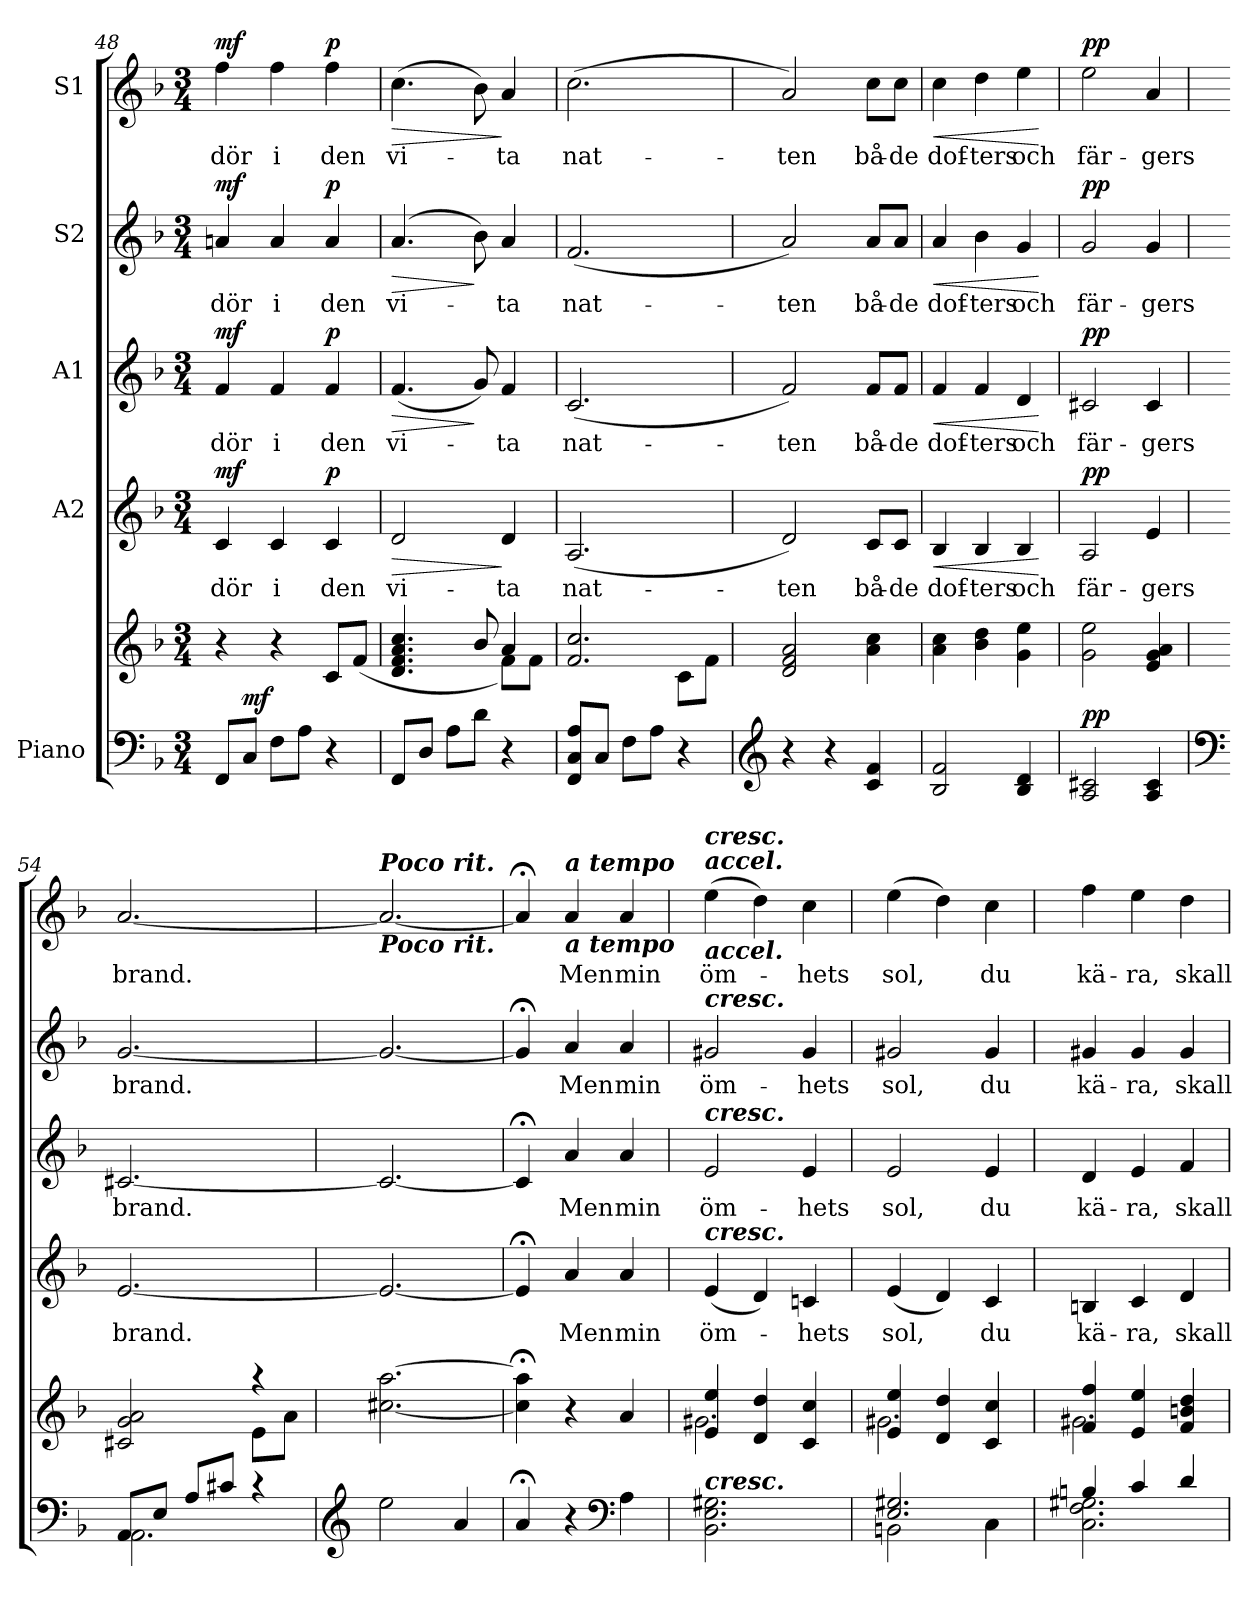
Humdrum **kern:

**kern	**kern	**dynam	**kern	**text	**dynam	**kern	**text	**dynam	**kern	**text	**dynam	**kern	**text	**dynam
*part5	*part5	*part5	*part4	*part4	*part4	*part3	*part3	*part3	*part2	*part2	*part2	*part1	*part1	*part1
*staff6	*staff5	*staff5/6	*staff4	*staff4	*staff4	*staff3	*staff3	*staff3	*staff2	*staff2	*staff2	*staff1	*staff1	*staff1
*I"Piano	*	*	*I"A2	*	*	*I"A1	*	*	*I"S2	*	*	*I"S1	*	*
*clefF4	*clefG2	*	*clefG2	*	*	*clefG2	*	*	*clefG2	*	*	*clefG2	*	*
*k[b-]	*k[b-]	*	*k[b-]	*	*	*k[b-]	*	*	*k[b-]	*	*	*k[b-]	*	*
*F:	*F:	*	*F:	*	*	*F:	*	*	*F:	*	*	*F:	*	*
*M3/4	*M3/4	*	*M3/4	*	*	*M3/4	*	*	*M3/4	*	*	*M3/4	*	*
=48	=48	=48	=48	=48	=48	=48	=48	=48	=48	=48	=48	=48	=48	=48
!	!	!	!	!LO:LY:b	!LO:DY:a	!	!LO:LY:b	!LO:DY:a	!	!LO:LY:b	!LO:DY:a	!	!LO:LY:b	!LO:DY:a
(<8FF/L	4r	.	4c/	dör	mf	4f/	dör	mf	4ani/	dör	mf	4ff\	dör	mf
!	!	!LO:DY:a=2	!	!	!	!	!	!	!	!	!	!	!	!
8C/J	.	mf	.	.	.	.	.	.	.	.	.	.	.	.
!	!	!	!	!LO:LY:b	!	!	!LO:LY:b	!	!	!LO:LY:b	!	!	!LO:LY:b	!
8F\L	4r	.	4c/	i	.	4f/	i	.	4a/	i	.	4ff\	i	.
8A\J	.	.	.	.	.	.	.	.	.	.	.	.	.	.
!	!	!	!	!LO:LY:b	!LO:DY:a	!	!LO:LY:b	!LO:DY:a	!	!LO:LY:b	!LO:DY:a	!	!LO:LY:b	!LO:DY:a
4r	8c/L	.	4c/	den	p	4f/	den	p	4a/	den	p	4ff\	den	p
.	(8f/J	.	.	.	.	.	.	.	.	.	.	.	.	.
!!LO:PB:g=z
=49	=49	=49	=49	=49	=49	=49	=49	=49	=49	=49	=49	=49	=49	=49
*	*^	*	*	*	*	*	*	*	*	*	*	*	*	*
!	!	!	!	!	!LO:LY:b	!LO:HP:b	!	!LO:LY:b	!LO:HP:b	!	!LO:LY:b	!LO:HP:b	!	!LO:LY:b	!LO:HP:b
(<8FF/L	4.d/ 4.f/ 4.a/ 4.cc/	4ryy	.	2d/	vi-	>	(<4.f/	vi-	>	(>4.a/	vi-	>	(>4.cc\	vi-	>
8D/J	.	.	.	.	.	.	.	.	.	.	.	.	.	.	.
8A\L	.	4ryy	.	.	.	.	.	.	.	.	.	.	.	.	.
8d\J	8b-/	.	.	.	.	.	8g/)	.	]	8b-\)	.	]	8b-\)	.	.
!	!	!	!	!	!LO:LY:b	!	!	!LO:LY:b	!	!	!LO:LY:b	!	!	!LO:LY:b	!
4r	4a/	8f\L)	.	4d/	-ta	]	4f/	-ta	.	4a/	-ta	.	4a/	-ta	]
.	.	8f\J	.	.	.	.	.	.	.	.	.	.	.	.	.
=50	=50	=50	=50	=50	=50	=50	=50	=50	=50	=50	=50	=50	=50	=50	=50
!	!	!	!	!	!LO:LY:b	!	!	!LO:LY:b	!	!	!LO:LY:b	!	!	!LO:LY:b	!
8FF/ 8C/ 8A/L	2.f/ 2.cc/	4ryy	.	(<2.A/	nat-	.	(<2.c/	nat-	.	(<2.f/	nat-	.	(>2.cc\	nat-	.
(>8C/J	.	.	.	.	.	.	.	.	.	.	.	.	.	.	.
8F\L	.	4ryy	.	.	.	.	.	.	.	.	.	.	.	.	.
8A\J	.	.	.	.	.	.	.	.	.	.	.	.	.	.	.
4r	.	8c\L	.	.	.	.	.	.	.	.	.	.	.	.	.
.	.	8f\J)	.	.	.	.	.	.	.	.	.	.	.	.	.
*	*v	*v	*	*	*	*	*	*	*	*	*	*	*	*	*
=51	=51	=51	=51	=51	=51	=51	=51	=51	=51	=51	=51	=51	=51	=51
*clefG2	*	*	*	*	*	*	*	*	*	*	*	*	*	*
*	*^	*	*	*	*	*	*	*	*	*	*	*	*	*
!	!	!	!	!	!LO:LY:b	!	!	!LO:LY:b	!	!	!LO:LY:b	!	!	!LO:LY:b	!
*	*v	*v	*	*	*	*	*	*	*	*	*	*	*	*	*
4r	2d/ 2f/ 2a/	.	2d/)	-ten	.	2f/)	-ten	.	2a/)	-ten	.	2a/)	-ten	.
4r	.	.	.	.	.	.	.	.	.	.	.	.	.	.
!	!	!	!	!LO:LY:b	!	!	!LO:LY:b	!	!	!LO:LY:b	!	!	!LO:LY:b	!
4c/ 4f/	4a\ 4cc\	.	8c/L	bå-	.	8f/L	bå-	.	8a/L	bå-	.	8cc\L	bå-	.
!	!	!	!	!LO:LY:b	!	!	!LO:LY:b	!	!	!LO:LY:b	!	!	!LO:LY:b	!
.	.	.	8c/J	-de	.	8f/J	-de	.	8a/J	-de	.	8cc\J	-de	.
=52	=52	=52	=52	=52	=52	=52	=52	=52	=52	=52	=52	=52	=52	=52
!	!	!	!	!LO:LY:b	!LO:HP:b	!	!LO:LY:b	!LO:HP:b	!	!LO:LY:b	!LO:HP:b	!	!LO:LY:b	!LO:HP:b
2B-/ 2f/	4a\ 4cc\	.	4B-/	dof-	<	4f/	dof-	<	4a/	dof-	<	4cc\	dof-	<
!	!	!	!	!LO:LY:b	!	!	!LO:LY:b	!	!	!LO:LY:b	!	!	!LO:LY:b	!
.	4b-\ 4dd\	.	4B-/	-ters	.	4f/	-ters	.	4b-\	-ters	.	4dd\	-ters	.
!	!	!	!	!LO:LY:b	!	!	!LO:LY:b	!	!	!LO:LY:b	!	!	!LO:LY:b	!
4B-/ 4d/	4g\ 4ee\	.	4B-/	och	.	4d/	och	.	4g/	och	.	4ee\	och	.
.	.	.	.	.	[	.	.	[	.	.	[	.	.	[
=53	=53	=53	=53	=53	=53	=53	=53	=53	=53	=53	=53	=53	=53	=53
!	!	!LO:DY:a=2	!	!LO:LY:b	!LO:DY:a	!	!LO:LY:b	!LO:DY:a	!	!LO:LY:b	!LO:DY:a	!	!LO:LY:b	!LO:DY:a
2A/ 2c#X/	2g\ 2ee\	pp	2A/	fär-	pp	2c#X/	fär-	pp	2g/	fär-	pp	2ee\	fär-	pp
!	!	!	!	!LO:LY:b	!	!	!LO:LY:b	!	!	!LO:LY:b	!	!	!LO:LY:b	!
4A/ 4c#/	4e/ 4g/ 4a/	.	4e/	-gers	.	4c#/	-gers	.	4g/	-gers	.	4a/	-gers	.
=54	=54	=54	=54	=54	=54	=54	=54	=54	=54	=54	=54	=54	=54	=54
*clefF4	*	*	*	*	*	*	*	*	*	*	*	*	*	*
*^	*^	*	*	*	*	*	*	*	*	*	*	*	*	*
!	!	!	!	!	!	!LO:LY:b	!	!	!LO:LY:b	!	!	!LO:LY:b	!	!	!LO:LY:b	!
8AA/L	2.AA\	2c#X/ 2g/ 2a/)	4ryy	.	[2.e/	brand.	.	[2.c#X/	brand.	.	[2.g/	brand.	.	[2.a/	brand.	.
8E/J	.	.	.	.	.	.	.	.	.	.	.	.	.	.	.	.
8A/L	.	.	4ryy	.	.	.	.	.	.	.	.	.	.	.	.	.
8c#X/J	.	.	.	.	.	.	.	.	.	.	.	.	.	.	.	.
4rc	.	4raa	8e\L	.	.	.	.	.	.	.	.	.	.	.	.	.
.	.	.	(8a\J	.	.	.	.	.	.	.	.	.	.	.	.	.
*v	*v	*	*	*	*	*	*	*	*	*	*	*	*	*	*	*
*	*v	*v	*	*	*	*	*	*	*	*	*	*	*	*	*
=55	=55	=55	=55	=55	=55	=55	=55	=55	=55	=55	=55	=55	=55	=55
*clefG2	*	*	*	*	*	*	*	*	*	*	*	*	*	*
*	*^	*	*	*	*	*	*	*	*	*	*	*	*	*
!	!	!	!	!	!	!	!	!	!	!	!	!	!LO:TX:a:Bi:t=Poco rit.	!	!
!	!	!	!	!	!	!	!	!	!	!	!	!	!LO:TX:b:Bi:t=Poco rit.	!	!
*	*v	*v	*	*	*	*	*	*	*	*	*	*	*	*	*
2ee\	[2.cc#X\ [2.aa\	.	2.e/_	.	.	2.c#/_	.	.	2.g/_	.	.	2.a/_	.	.
4a/	.	.	.	.	.	.	.	.	.	.	.	.	.	.
!!LO:LB:g=z
=56	=56	=56	=56	=56	=56	=56	=56	=56	=56	=56	=56	=56	=56	=56
4a;</	4cc#\];< 4aa\];<	.	4e;</]	.	.	4c#;</]	.	.	4g;</]	.	.	4a;</]	.	.
!	!	!	!	!	!	!	!	!	!	!	!	!LO:TX:a:Bi:t=a tempo	!	!
!	!	!	!	!	!	!	!	!	!	!	!	!LO:TX:b:Bi:t=a tempo	!	!
!	!	!	!	!LO:LY:b	!	!	!LO:LY:b	!	!	!LO:LY:b	!	!	!LO:LY:b	!
4r	4r	.	4a/	Men	.	4a/	Men	.	4a/	Men	.	4a/	Men	.
*clefF4	*	*	*	*	*	*	*	*	*	*	*	*	*	*
!	!	!	!	!LO:LY:b	!	!	!LO:LY:b	!	!	!LO:LY:b	!	!	!LO:LY:b	!
4A\	4a/	.	4a/	min	.	4a/	min	.	4a/	min	.	4a/	min	.
=57	=57	=57	=57	=57	=57	=57	=57	=57	=57	=57	=57	=57	=57	=57
*	*^	*	*	*	*	*	*	*	*	*	*	*	*	*
!	!	!	!	!	!	!	!	!	!	!	!	!	!LO:TX:a:Bi:t=accel.	!	!
!	!	!	!	!	!	!	!	!	!	!	!	!	!LO:TX:b:Bi:t=accel.	!	!
!	!	!	!	!	!	!	!	!	!	!	!	!	!LO:TX:a:Bi:t=cresc.	!	!
!	!	!	!	!	!	!	!	!	!	!LO:TX:a:Bi:t=cresc.	!	!	!	!	!
!	!	!	!	!	!	!	!LO:TX:a:Bi:t=cresc.	!	!	!	!	!	!	!	!
!	!	!	!	!LO:TX:a:Bi:t=cresc.	!	!	!	!	!	!	!	!	!	!	!
!LO:TX:a:Bi:t=cresc.	!	!	!	!	!	!	!	!	!	!	!	!	!	!	!
!	!	!	!	!	!LO:LY:b	!	!	!LO:LY:b	!	!	!LO:LY:b	!	!	!LO:LY:b	!
2.BB-i\ 2.E\ 2.G#X\	4e/ 4ee/	2.g#X\	.	(<4e/	öm-	.	2e/	öm-	.	2g#X/	öm-	.	(>4ee\	öm-	.
.	4d/ 4dd/	.	.	4d/)	.	.	.	.	.	.	.	.	4dd\)	.	.
!	!	!	!	!	!LO:LY:b	!	!	!LO:LY:b	!	!	!LO:LY:b	!	!	!LO:LY:b	!
.	4c/ 4cc/	.	.	4cni/	-hets	.	4e/	-hets	.	4g#/	-hets	.	4cc\	-hets	.
=58	=58	=58	=58	=58	=58	=58	=58	=58	=58	=58	=58	=58	=58	=58	=58
*^	*	*	*	*	*	*	*	*	*	*	*	*	*	*	*
!	!	!	!	!	!	!LO:LY:b	!	!	!LO:LY:b	!	!	!LO:LY:b	!	!	!LO:LY:b	!
2.E/ 2.G#X/	2BBn\	4e/ 4ee/	2.g#X\	.	(<4e/	sol,	.	2e/	sol,	.	2g#X/	sol,	.	(>4ee\	sol,	.
.	.	4d/ 4dd/	.	.	4d/)	.	.	.	.	.	.	.	.	4dd\)	.	.
!	!	!	!	!	!	!LO:LY:b	!	!	!LO:LY:b	!	!	!LO:LY:b	!	!	!LO:LY:b	!
.	4C\	4c/ 4cc/	.	.	4c/	du	.	4e/	du	.	4g#/	du	.	4cc\	du	.
=59	=59	=59	=59	=59	=59	=59	=59	=59	=59	=59	=59	=59	=59	=59	=59	=59
!	!	!	!	!	!	!LO:LY:b	!	!	!LO:LY:b	!	!	!LO:LY:b	!	!	!LO:LY:b	!
4Bn/	2.C\ 2.F\ 2.G#X\	4f/ 4ff/	2.g#X\	.	4Bn/	kä-	.	4d/	kä-	.	4g#X/	kä-	.	4ff\	kä-	.
!	!	!	!	!	!	!LO:LY:b	!	!	!LO:LY:b	!	!	!LO:LY:b	!	!	!LO:LY:b	!
4c/	.	4e/ 4ee/	.	.	4c/	-ra,	.	4e/	-ra,	.	4g#/	-ra,	.	4ee\	-ra,	.
!	!	!	!	!	!	!LO:LY:b	!	!	!LO:LY:b	!	!	!LO:LY:b	!	!	!LO:LY:b	!
4d/	.	4f/ 4bn/ 4dd/	.	.	4d/	skall	.	4f/	skall	.	4g#/	skall	.	4dd\	skall	.
*v	*v	*	*	*	*	*	*	*	*	*	*	*	*	*	*	*
*	*v	*v	*	*	*	*	*	*	*	*	*	*	*	*	*
=	=	=	=	=	=	=	=	=	=	=	=	=	=	=
*-	*-	*-	*-	*-	*-	*-	*-	*-	*-	*-	*-	*-	*-	*-
